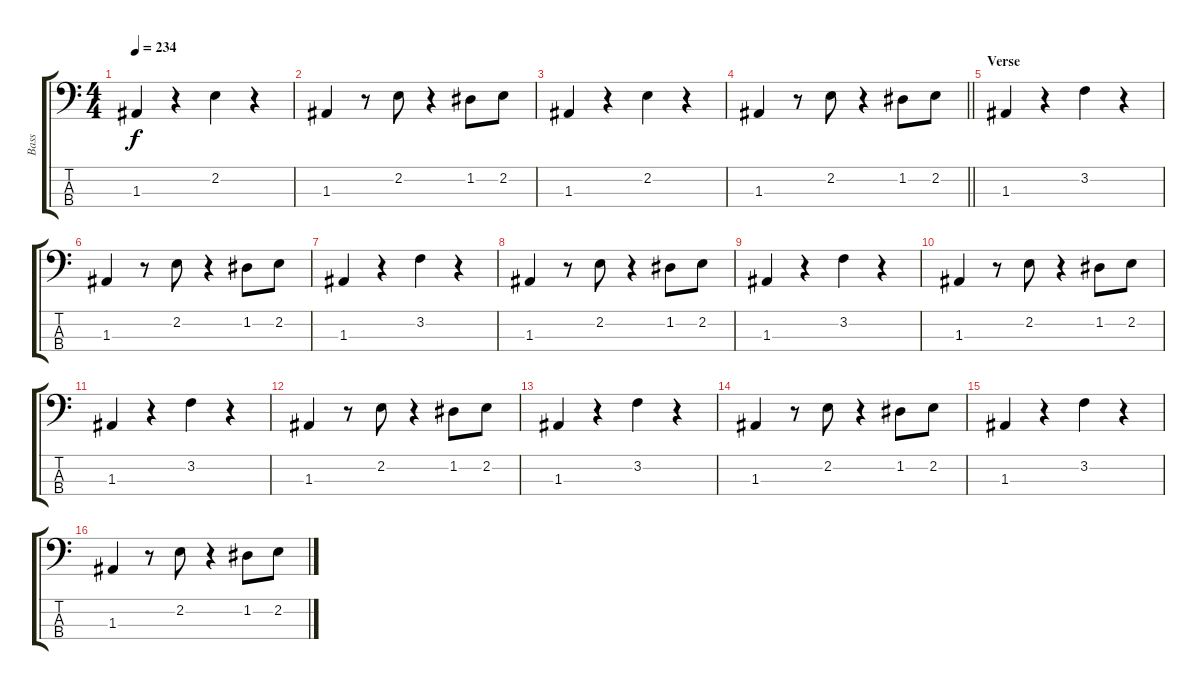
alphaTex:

\track ("Bass" "Bass") {instrument electricbassfinger}
\staff {score tabs}
\tuning (G2 D2 A1 E1) {hide}
\ts (4 4)
\tempo 234
\clef f4
\ks c
1.3.4{dy f} r.4 2.2.4 r.4 |
1.3.4 r.8 2.2.8 r.4 1.2.8 2.2.8 |
1.3.4 r.4 2.2.4 r.4 |
\barLineRight lightlight
1.3.4 r.8 2.2.8 r.4 1.2.8 2.2.8 |
\section ("" "Verse")
1.3.4 r.4 3.2.4 r.4 |
1.3.4 r.8 2.2.8 r.4 1.2.8 2.2.8 |
1.3.4 r.4 3.2.4 r.4 |
1.3.4 r.8 2.2.8 r.4 1.2.8 2.2.8 |
1.3.4 r.4 3.2.4 r.4 |
1.3.4 r.8 2.2.8 r.4 1.2.8 2.2.8 |
1.3.4 r.4 3.2.4 r.4 |
1.3.4 r.8 2.2.8 r.4 1.2.8 2.2.8 |
1.3.4 r.4 3.2.4 r.4 |
1.3.4 r.8 2.2.8 r.4 1.2.8 2.2.8 |
1.3.4 r.4 3.2.4 r.4 |
1.3.4 r.8 2.2.8 r.4 1.2.8 2.2.8
